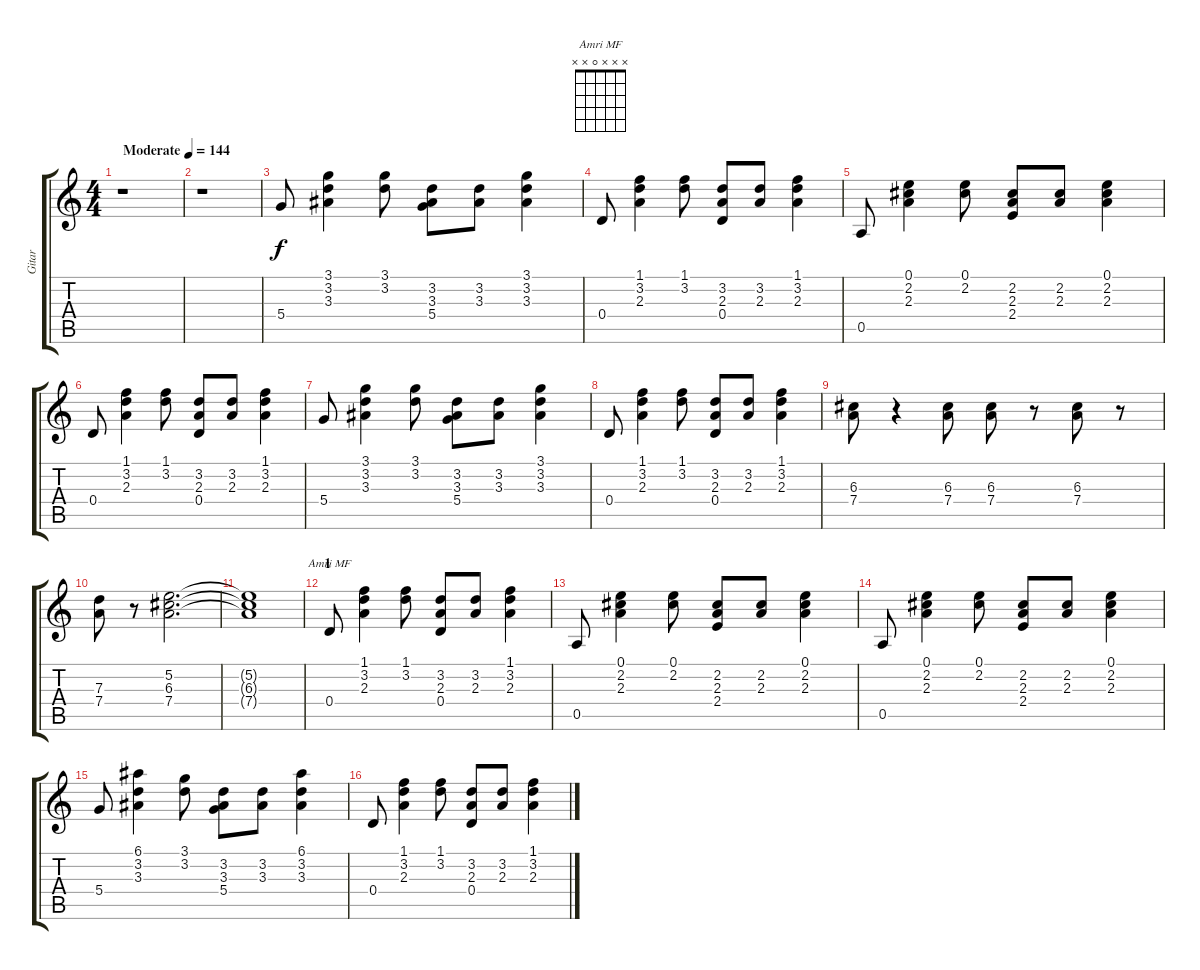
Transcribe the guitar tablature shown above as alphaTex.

\track ("Gitar" "Gitar") {instrument electricguitarjazz}
\staff {score tabs}
\tuning (E4 B3 G3 D3 A2 E2) {hide}
\chord ("Amri MF" x x x 0 x x)
\ts (4 4)
\tempo (144 "Moderate")
\clef g2
\ks c
r.1{dy f instrument electricguitarjazz} |
r.1 |
5.4.8 (3.1 3.2 3.3).4 (3.1 3.2).8 (3.2 3.3 5.4).8 (3.2 3.3).8 (3.1 3.2 3.3).4 |
0.4.8 (1.1 3.2 2.3).4 (1.1 3.2).8 (3.2 2.3 0.4).8 (3.2 2.3).8 (1.1 3.2 2.3).4 |
0.5.8 (0.1 2.2 2.3).4 (0.1 2.2).8 (2.2 2.3 2.4).8 (2.2 2.3).8 (0.1 2.2 2.3).4 |
0.4.8 (1.1 3.2 2.3).4 (1.1 3.2).8 (3.2 2.3 0.4).8 (3.2 2.3).8 (1.1 3.2 2.3).4 |
5.4.8 (3.1 3.2 3.3).4 (3.1 3.2).8 (3.2 3.3 5.4).8 (3.2 3.3).8 (3.1 3.2 3.3).4 |
0.4.8 (1.1 3.2 2.3).4 (1.1 3.2).8 (3.2 2.3 0.4).8 (3.2 2.3).8 (1.1 3.2 2.3).4 |
(6.3 7.4).8 r.4 (6.3 7.4).8 (6.3 7.4).8 r.8 (6.3 7.4).8 r.8 |
(7.3 7.4).8 r.8 (5.2 6.3 7.4).2{d} |
(5.2{t} 6.3{t} 7.4{t}).1 |
\section ("" "1")
0.4.8{ch "Amri MF"} (1.1 3.2 2.3).4 (1.1 3.2).8 (3.2 2.3 0.4).8 (3.2 2.3).8 (1.1 3.2 2.3).4 |
0.5.8 (0.1 2.2 2.3).4 (0.1 2.2).8 (2.2 2.3 2.4).8 (2.2 2.3).8 (0.1 2.2 2.3).4 |
0.5.8 (0.1 2.2 2.3).4 (0.1 2.2).8 (2.2 2.3 2.4).8 (2.2 2.3).8 (0.1 2.2 2.3).4 |
5.4.8 (6.1 3.2 3.3).4 (3.1 3.2).8 (3.2 3.3 5.4).8 (3.2 3.3).8 (6.1 3.2 3.3).4 |
0.4.8 (1.1 3.2 2.3).4 (1.1 3.2).8 (3.2 2.3 0.4).8 (3.2 2.3).8 (1.1 3.2 2.3).4
